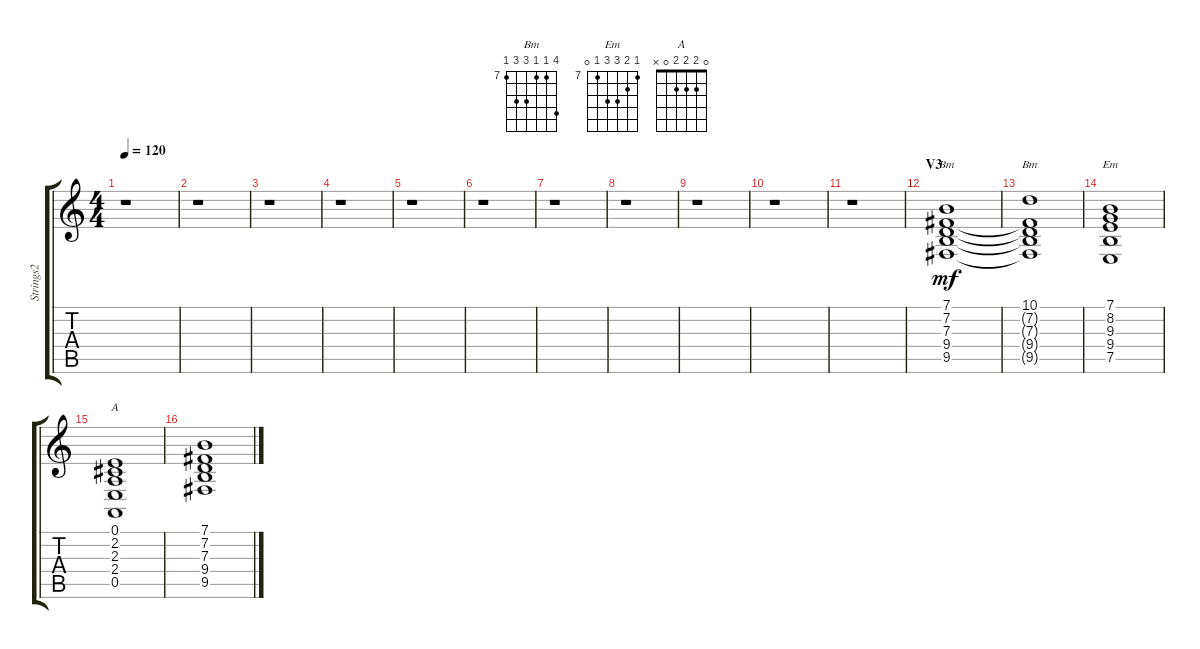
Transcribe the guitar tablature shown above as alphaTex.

\track ("Strings2" "Strings2") {instrument stringensemble1}
\staff {score tabs}
\tuning (E4 B3 G3 D3 A2 E2) {hide}
\chord ("Bm" 7 7 7 9 9 7) {firstfret 7}
\chord ("Bm" 10 7 7 9 9 7) {firstfret 7}
\chord ("Em" 7 8 9 9 7 0) {firstfret 7}
\chord ("A" 0 2 2 2 0 x)
\ts (4 4)
\tempo 120
\clef g2
\ks c
r.1{dy f} |
r.1 |
r.1 |
r.1 |
r.1 |
r.1 |
r.1 |
r.1 |
r.1 |
r.1 |
r.1 |
\section ("" "V3")
(7.1 7.2 7.3 9.4 9.5).1{ch "Bm" dy mf} |
(10.1 7.2{t} 7.3{t} 9.4{t} 9.5{t}).1{ch "Bm"} |
(7.1 8.2 9.3 9.4 7.5).1{ch "Em"} |
(0.1 2.2 2.3 2.4 0.5).1{ch "A"} |
(7.1 7.2 7.3 9.4 9.5).1
